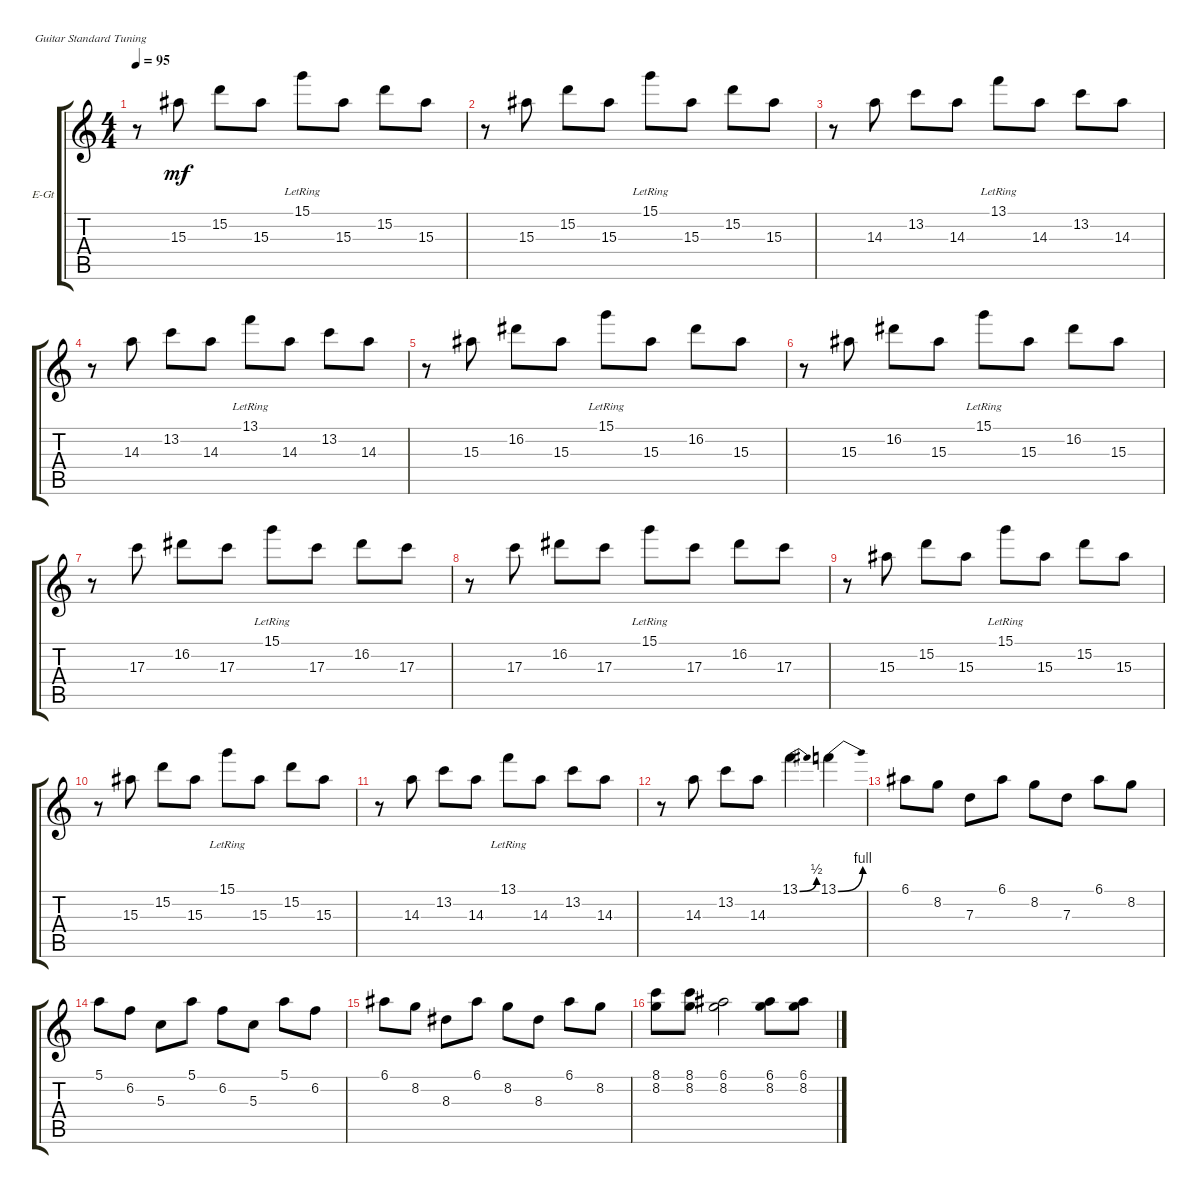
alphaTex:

\defaultSystemsLayout 4
\bracketExtendMode groupsimilarinstruments
\firstSystemTrackNameOrientation horizontal
\otherSystemsTrackNameOrientation horizontal
\track ("Electric Guitar" "E-Gt") {instrument electricguitarclean}
\staff {score tabs}
\tuning (E4 B3 G3 D3 A2 E2)
\ts (4 4)
\tempo 95
\clef g2
\ks c
r.8{dy mf} 15.3.8 15.2.8 15.3.8 15.1{lr}.8 15.3.8 15.2.8 15.3.8 |
r.8 15.3.8 15.2.8 15.3.8 15.1{lr}.8 15.3.8 15.2.8 15.3.8 |
r.8 14.3.8 13.2.8 14.3.8 13.1{lr}.8 14.3.8 13.2.8 14.3.8 |
r.8 14.3.8 13.2.8 14.3.8 13.1{lr}.8 14.3.8 13.2.8 14.3.8 |
r.8 15.3.8 16.2.8 15.3.8 15.1{lr}.8 15.3.8 16.2.8 15.3.8 |
r.8 15.3.8 16.2.8 15.3.8 15.1{lr}.8 15.3.8 16.2.8 15.3.8 |
r.8 17.3.8 16.2.8 17.3.8 15.1{lr}.8 17.3.8 16.2.8 17.3.8 |
r.8 17.3.8 16.2.8 17.3.8 15.1{lr}.8 17.3.8 16.2.8 17.3.8 |
r.8 15.3.8 15.2.8 15.3.8 15.1{lr}.8 15.3.8 15.2.8 15.3.8 |
r.8 15.3.8 15.2.8 15.3.8 15.1{lr}.8 15.3.8 15.2.8 15.3.8 |
r.8 14.3.8 13.2.8 14.3.8 13.1{lr}.8 14.3.8 13.2.8 14.3.8 |
r.8 14.3.8 13.2.8 14.3.8 13.1{be (bend 0 0 29.4 2)}.4 13.1{be (bend 0 0 30 4)}.4 |
6.1.8 8.2.8 7.3.8 6.1.8 8.2.8 7.3.8 6.1.8 8.2.8 |
5.1.8 6.2.8 5.3.8 5.1.8 6.2.8 5.3.8 5.1.8 6.2.8 |
6.1.8 8.2.8 8.3.8 6.1.8 8.2.8 8.3.8 6.1.8 8.2.8 |
(8.1 8.2).8 (8.1 8.2).8 (6.1 8.2).2 (6.1 8.2).8 (6.1 8.2).8
